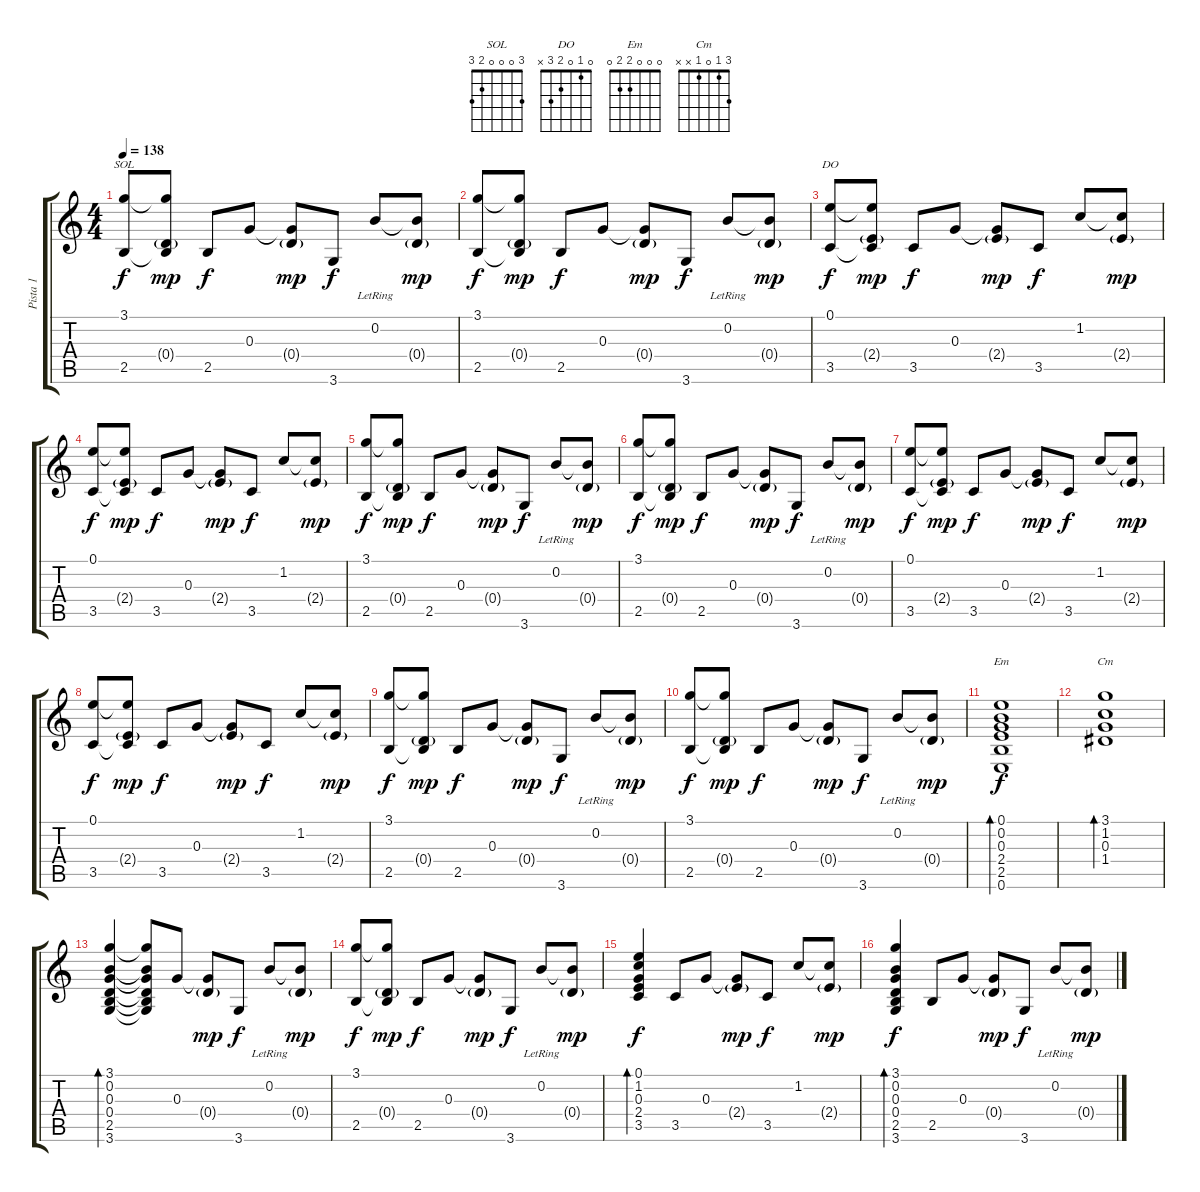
\track ("Pista 1" "Pista 1") {instrument acousticguitarsteel}
\staff {score tabs}
\tuning (E4 B3 G3 D3 A2 E2) {hide}
\chord ("SOL" 3 0 0 0 2 3)
\chord ("DO" 0 1 0 2 3 x)
\chord ("Em" 0 0 0 2 2 0)
\chord ("Cm" 3 1 0 1 x x)
\ts (4 4)
\tempo 138
\clef g2
\ks c
(3.1 2.5).8{ch "SOL" dy f} (3.1{t} 0.4{g} 2.5{t}).8{dy mp} 2.5.8{dy f} 0.3.8 (0.3{t} 0.4{g}).8{dy mp} 3.6.8{dy f} 0.2{lr}.8 (0.2{t} 0.4{g}).8{dy mp} |
(3.1 2.5).8{dy f} (3.1{t} 0.4{g} 2.5{t}).8{dy mp} 2.5.8{dy f} 0.3.8 (0.3{t} 0.4{g}).8{dy mp} 3.6.8{dy f} 0.2{lr}.8 (0.2{t} 0.4{g}).8{dy mp} |
(0.1 3.5).8{ch "DO" dy f} (0.1{t} 2.4{g} 3.5{t}).8{dy mp} 3.5.8{dy f} 0.3.8 (0.3{t} 2.4{g}).8{dy mp} 3.5.8{dy f} 1.2.8 (1.2{t} 2.4{g}).8{dy mp} |
(0.1 3.5).8{dy f} (0.1{t} 2.4{g} 3.5{t}).8{dy mp} 3.5.8{dy f} 0.3.8 (0.3{t} 2.4{g}).8{dy mp} 3.5.8{dy f} 1.2.8 (1.2{t} 2.4{g}).8{dy mp} |
(3.1 2.5).8{dy f} (3.1{t} 0.4{g} 2.5{t}).8{dy mp} 2.5.8{dy f} 0.3.8 (0.3{t} 0.4{g}).8{dy mp} 3.6.8{dy f} 0.2{lr}.8 (0.2{t} 0.4{g}).8{dy mp} |
(3.1 2.5).8{dy f} (3.1{t} 0.4{g} 2.5{t}).8{dy mp} 2.5.8{dy f} 0.3.8 (0.3{t} 0.4{g}).8{dy mp} 3.6.8{dy f} 0.2{lr}.8 (0.2{t} 0.4{g}).8{dy mp} |
(0.1 3.5).8{dy f} (0.1{t} 2.4{g} 3.5{t}).8{dy mp} 3.5.8{dy f} 0.3.8 (0.3{t} 2.4{g}).8{dy mp} 3.5.8{dy f} 1.2.8 (1.2{t} 2.4{g}).8{dy mp} |
(0.1 3.5).8{dy f} (0.1{t} 2.4{g} 3.5{t}).8{dy mp} 3.5.8{dy f} 0.3.8 (0.3{t} 2.4{g}).8{dy mp} 3.5.8{dy f} 1.2.8 (1.2{t} 2.4{g}).8{dy mp} |
(3.1 2.5).8{dy f} (3.1{t} 0.4{g} 2.5{t}).8{dy mp} 2.5.8{dy f} 0.3.8 (0.3{t} 0.4{g}).8{dy mp} 3.6.8{dy f} 0.2{lr}.8 (0.2{t} 0.4{g}).8{dy mp} |
(3.1 2.5).8{dy f} (3.1{t} 0.4{g} 2.5{t}).8{dy mp} 2.5.8{dy f} 0.3.8 (0.3{t} 0.4{g}).8{dy mp} 3.6.8{dy f} 0.2{lr}.8 (0.2{t} 0.4{g}).8{dy mp} |
(0.1 0.2 0.3 2.4 2.5 0.6).1{bd 60 ch "Em" dy f} |
(3.1 1.2 0.3 1.4).1{bd 60 ch "Cm"} |
(3.1 0.2 0.3 0.4 2.5 3.6).4{bd 60} (3.1{t} 0.2{t} 0.3{t} 0.4{t} 2.5{t} 3.6{t}).8 0.3.8 (0.3{t} 0.4{g}).8{dy mp} 3.6.8{dy f} 0.2{lr}.8 (0.2{t} 0.4{g}).8{dy mp} |
(3.1 2.5).8{dy f} (3.1{t} 0.4{g} 2.5{t}).8{dy mp} 2.5.8{dy f} 0.3.8 (0.3{t} 0.4{g}).8{dy mp} 3.6.8{dy f} 0.2{lr}.8 (0.2{t} 0.4{g}).8{dy mp} |
(0.1 1.2 0.3 2.4 3.5).4{bd 120 dy f} 3.5.8 0.3.8 (0.3{t} 2.4{g}).8{dy mp} 3.5.8{dy f} 1.2.8 (1.2{t} 2.4{g}).8{dy mp} |
(3.1 0.2 0.3 0.4 2.5 3.6).4{bd 120 dy f} 2.5.8 0.3.8 (0.3{t} 0.4{g}).8{dy mp} 3.6.8{dy f} 0.2{lr}.8 (0.2{t} 0.4{g}).8{dy mp}
